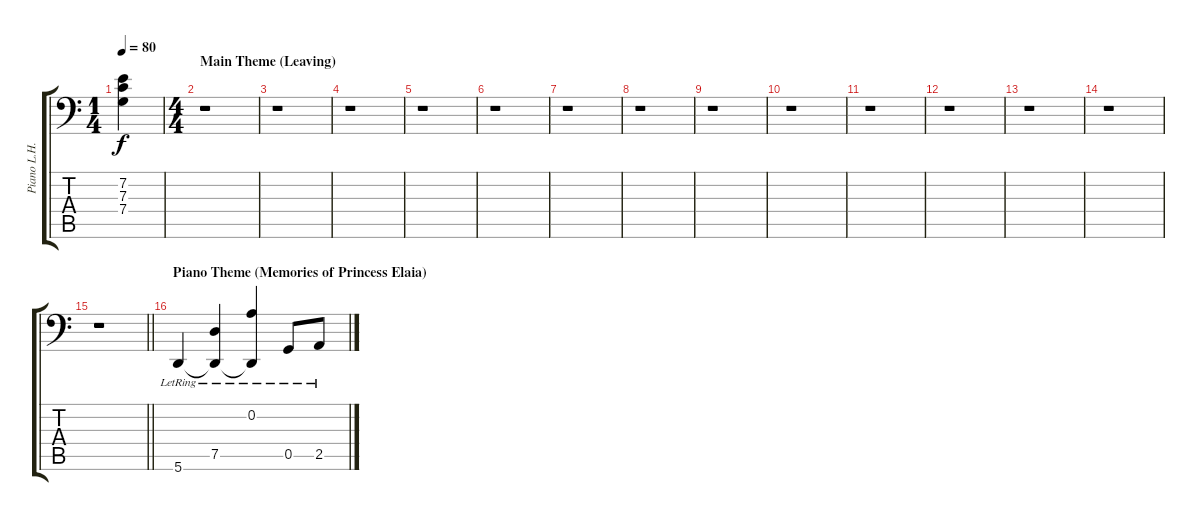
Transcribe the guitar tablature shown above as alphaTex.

\track ("Piano L.H." "Piano L.H.") {instrument acousticgrandpiano}
\staff {score tabs}
\tuning (D4 A3 F3 C3 G2 A1) {hide}
\ts (1 4)
\tempo 80
\clef f4
\ks c
(7.2 7.3 7.4).4{dy f instrument reversecymbal} |
\ts (4 4)
\section ("" "Main Theme (Leaving)")
r.1{instrument acousticgrandpiano} |
r.1 |
r.1 |
r.1 |
r.1 |
r.1 |
r.1 |
r.1 |
r.1 |
r.1 |
r.1 |
r.1 |
r.1 |
\barLineRight lightlight
r.1 |
\section ("" "Piano Theme (Memories of Princess Elaia)")
5.6{lr}.4{volume 13} (7.5{lr} 5.6{t}).4 (0.2{lr} 5.6{t}).4 0.5{lr}.8 2.5{lr}.8
